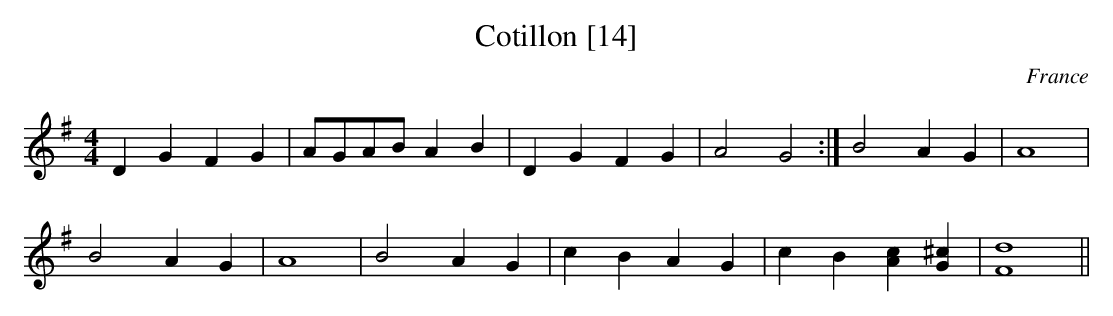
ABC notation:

X:1
T:Cotillon [14]
M:4/4
O:France
K:G
D2G2F2G2|AGABA2B2|D2G2F2G2|A4G4:|B4A2G2|A8|
B4A2G2|A8|B4A2G2|c2B2A2G2|c2B2[A2c2][G2^c2]|[F8d8]||
